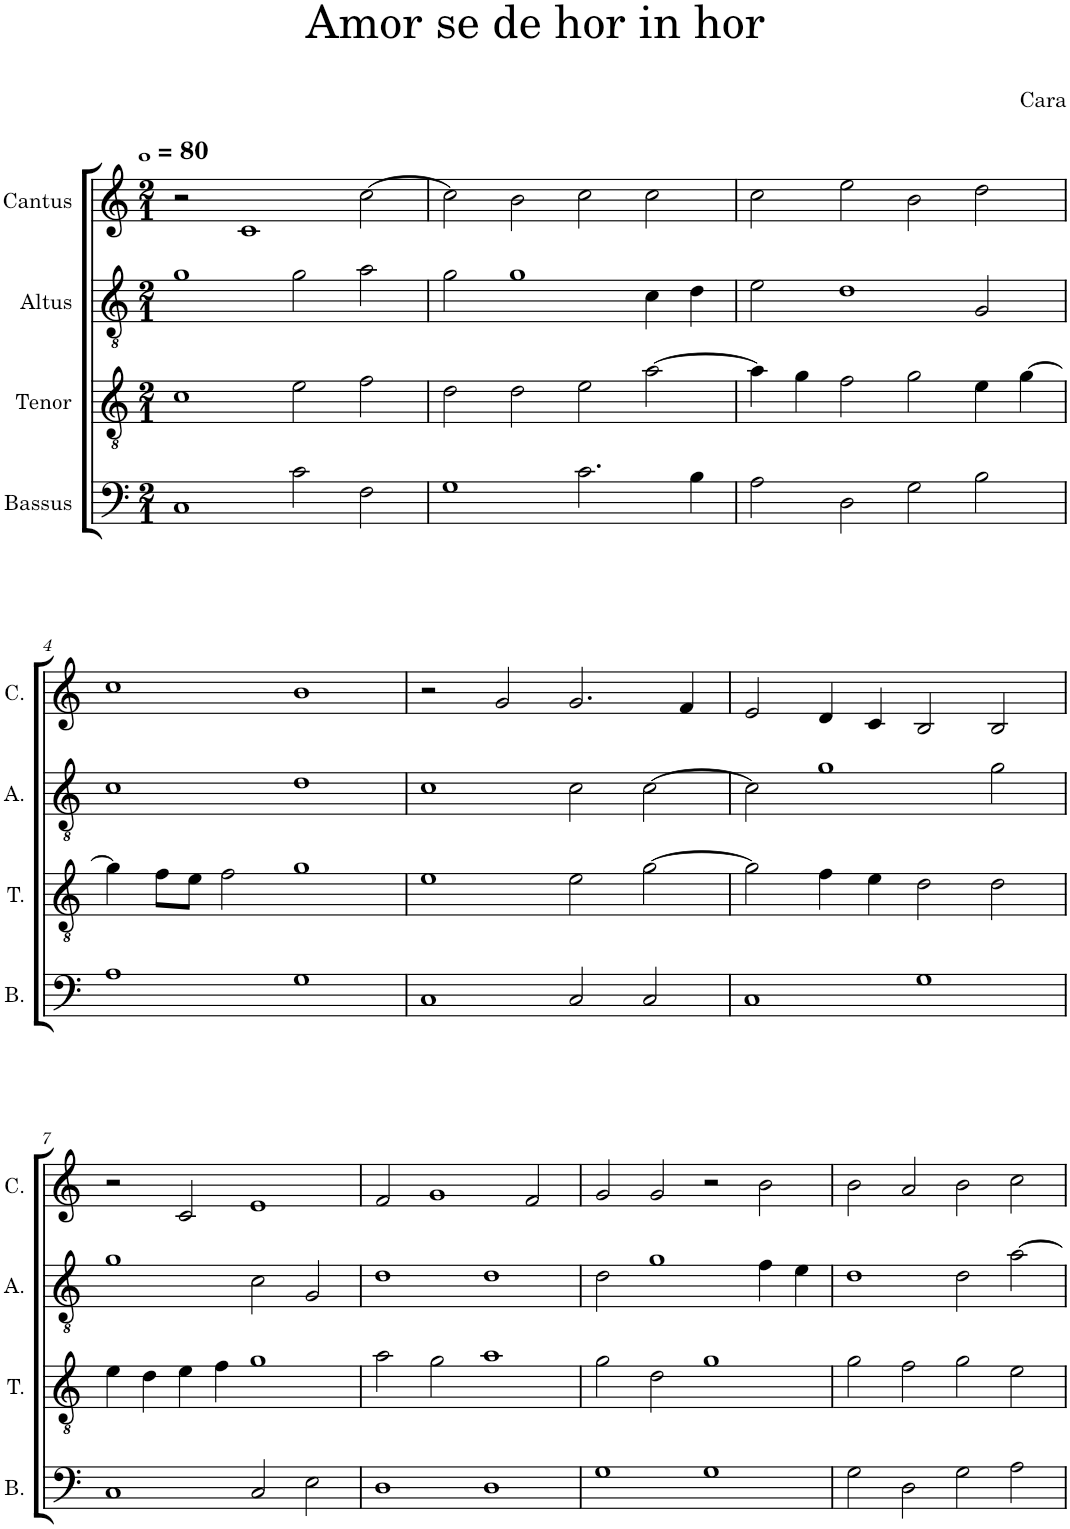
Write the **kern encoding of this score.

**kern	**kern	**kern	**kern
*part4	*part3	*part2	*part1
*staff4	*staff3	*staff2	*staff1
*I"Bassus	*I"Tenor	*I"Altus	*I"Cantus
*I'B.	*I'T.	*I'A.	*I'C.
*clefF4	*clefGv2	*clefGv2	*clefG2
*k[]	*k[]	*k[]	*k[]
*M2/1	*M2/1	*M2/1	*M2/1
*MM320	*MM320	*MM320	*MM320
=1	=1	=1	=1
1C	1c	1g	2r
.	.	.	1c
2c\	2e\	2g\	.
2F\	2f\	2a\	[2cc\
=2	=2	=2	=2
1G	2d\	2g\	2cc\]
.	2d\	1g	2b\
2.c\	2e\	.	2cc\
.	[2a\	4c\	2cc\
4B\	.	4d\	.
=3	=3	=3	=3
2A\	4a\]	2e\	2cc\
.	4g\	.	.
2D\	2f\	1d	2ee\
2G\	2g\	.	2b\
2B\	4e\	2G/	2dd\
.	[4g\	.	.
!!LO:LB:g=z
=4	=4	=4	=4
1A	4g\]	1c	1cc
.	8f\L	.	.
.	8e\J	.	.
.	2f\	.	.
1G	1g	1d	1b
=5	=5	=5	=5
1C	1e	1c	2r
.	.	.	2g/
2C/	2e\	2c\	2.g/
2C/	[2g\	[2c\	.
.	.	.	4f/
=6	=6	=6	=6
1C	2g\]	2c\]	2e/
.	4f\	1g	4d/
.	4e\	.	4c/
1G	2d\	.	2B/
.	2d\	2g\	2B/
!!LO:LB:g=z
=7	=7	=7	=7
1C	4e\	1g	2r
.	4d\	.	.
.	4e\	.	2c/
.	4f\	.	.
2C/	1g	2c\	1e
2E\	.	2G/	.
=8	=8	=8	=8
1D	2a\	1d	2f/
.	2g\	.	1g
1D	1a	1d	.
.	.	.	2f/
=9	=9	=9	=9
1G	2g\	2d\	2g/
.	2d\	1g	2g/
1G	1g	.	2r
.	.	4f\	2b\
.	.	4e\	.
=10	=10	=10	=10
2G\	2g\	1d	2b\
2D\	2f\	.	2a/
2G\	2g\	2d\	2b\
2A\	2e\	[2a\	2cc\
=	=	=	=
*-	*-	*-	*-
